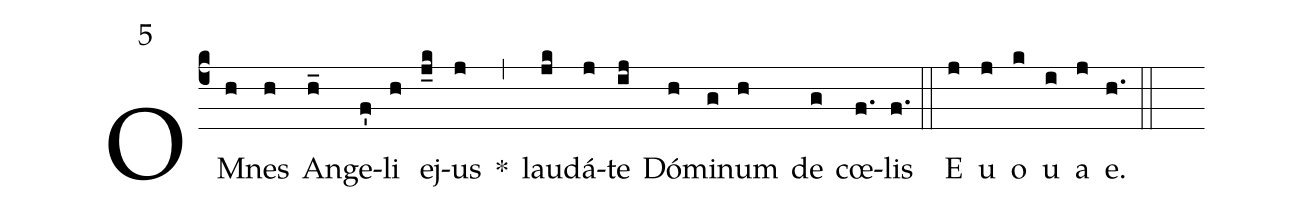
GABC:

mode:5;
%%
(c4)OM(h)nes(h) An(h_)ge(f')li(h) ej(j_k)us(j) *(,) lau(jk)dá(j)te(ij) Dó(h)mi(g)num(h) de(g) cœ(f.)lis(f.) (::) <eu>E(j) u(j) o(k) u(i) a(j) e.</eu>(h.) (::)
